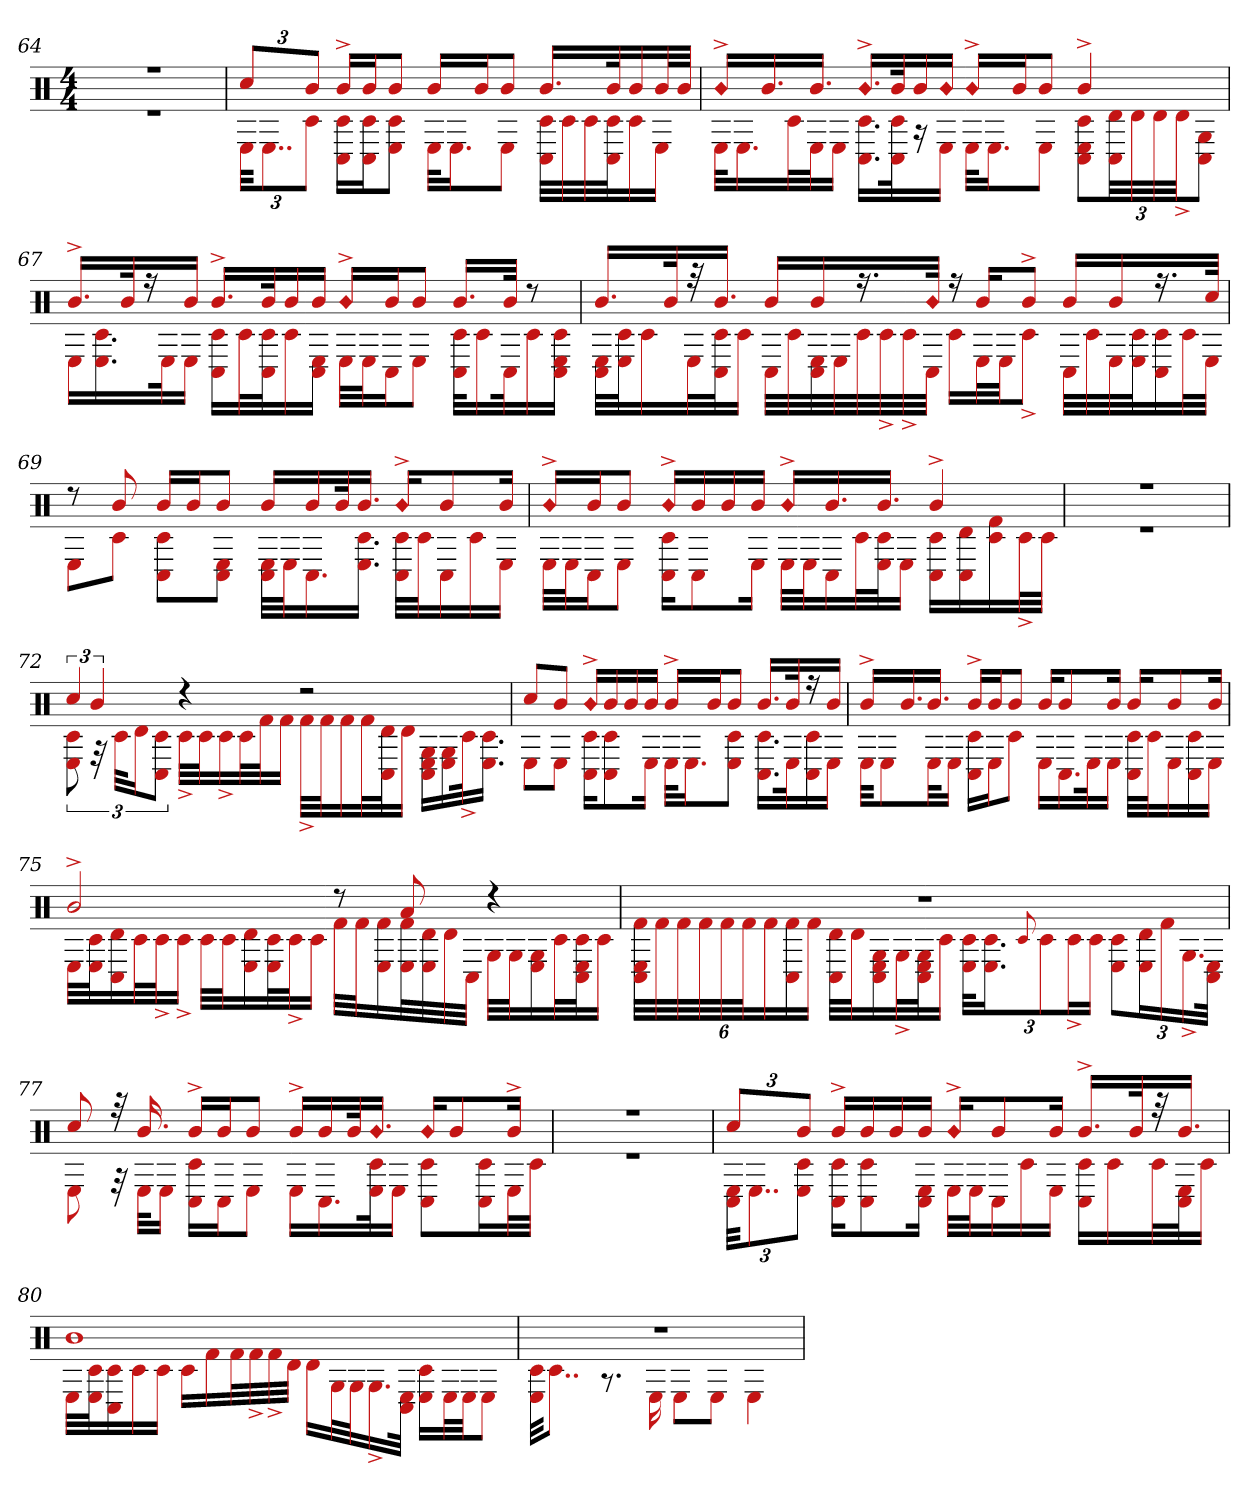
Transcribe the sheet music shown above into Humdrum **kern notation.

**kern
*part1
*staff1
*clefX
*k[]
*M4/4
=64
*^
1r	1r
=65	=65
6cc#	48EKKL
.	12..E
12bJ	12c#J
16b^LL	16C# 16c#LL
16bJ	16c# 16C#J
8bJ	8c# 8EJ
16bLL	32EKLL
.	16.EJ
16bJ	.
8bJ	8EJ
16.bLL	32C# 32c#LLL
.	32c#
.	32c#
32bk	32C# 32c#J
16b	16c#
32bL	16EJJ
32bJJJ	.
=66	=66
!LO:N:head=diamond	!
16b^LL	32EKLL
.	16.E
16.b	.
.	32c#L
16.bJJ	32EJ
.	16EJJ
!LO:N:head=diamond	!
16.b^LL	16.C# 16.c#LL
32bk	32C# 32c#k
16b	16r
!LO:N:head=diamond	!
16bJJ	16EJJ
!LO:N:head=diamond	!
16b^LL	32EKLL
.	16.EJ
16bJ	.
8bJ	8EJ
4b^	12E 12C# 12c#L
.	48C# 48dLL
.	48d
.	48d
.	48d^JJ
.	12C# 12GJ
=67	=67
16.b^LL	16ELL
.	16.E 16.c#
32bk	.
16r	.
.	32Ek
16bJJ	16EJJ
16.b^LL	16C# 16c#LL
.	32c#L
32bk	32C# 32c#J
16b	16c#
16bJJ	16C# 16EJJ
!LO:N:head=diamond	!
16b^LL	32ELLL
.	32EJ
16bJ	16C#J
8bJ	8EJ
16.bLL	32C# 32c#KLL
.	16c#
32bJJk	32C#k
8r	16c#
.	16C# 16E 16c#JJ
=68	=68
16.bLL	32C# 32ELLL
.	32E 32c#J
.	16c#
32bk	.
32r	32EL
16.bJJ	32C# 32c#J
.	16c#JJ
16bLL	32C#LLL
.	32c#
16b	32C# 32E
.	32E
16.r	32c#
.	32c#^
.	32c#^
!LO:N:head=diamond	!
32bJJk	32C#JJJ
16r	16c#LL
16bKL	32EL
.	32EJJ
8b^J	8c#^J
16bLL	32C#LLL
.	32c#
16b	32E
.	32E 32c#J
16.r	16C# 16c#
.	32c#L
32cc#JJk	32EJJJ
=69	=69
8r	8EL
8b	8c#J
16bLL	8C# 8c#L
16bJ	.
8bJ	8C# 8EJ
16bLL	32C# 32ELLL
.	32EJ
16b	16.C#
32bk	.
16.bJJ	16.c# 16.EJJ
!LO:N:head=diamond	!
16b^KL	32C# 32c#LLL
.	32c#J
8b	16C#
.	16c#
16bJk	16EJJ
=70	=70
!LO:N:head=diamond	!
16b^LL	32ELLL
.	32EJ
16bJ	16C#J
8bJ	8EJ
!LO:N:head=diamond	!
16b^LL	16C# 16c#KL
16b	8C#
16b	.
16bJJ	16EJk
!LO:N:head=diamond	!
16b^LL	32ELLL
.	32EJ
16.b	16C#
.	32c#L
16.bJJ	32c# 32EJ
.	16EJJ
4b^	16C# 16c#LL
.	16C# 16d
.	16f# 16c#
.	32c#^L
.	32c#JJJ
=71	=71
1r	1r
=72	=72
12cc#J	12c# 12E
6b	48r
.	48c#KLL
.	24dJ
.	12C# 12c#J
4r	32c#^LLL
.	32c#J
.	16c#^
.	32c#L
.	32f#J
.	16f#JJ
2r	32f#^LLL
.	32f#J
.	16f#
.	32f#L
.	32d 32C#J
.	16dJJ
.	16E 16G 16C#LL
.	16G 16E
.	32c#^k
.	16.E 16.c#JJ
=73	=73
8cc#L	8EL
8bJ	8EJ
!LO:N:head=diamond	!
16b^LL	16C# 16c#KL
16b	8c# 8C#
16b	.
16bJJ	16EJk
16b^LL	32EKLL
.	16.EJ
16bJ	.
8bJ	8E 8c#J
16.bLL	16.C# 16.c#LL
32bk	32Ek
16r	16c# 16C#
16bJJ	16EJJ
=74	=74
16b^LL	32EKKL
.	8E
16.b	.
16.bJJ	32EkL
.	16EJJ
16b^LL	16C# 16c#LL
16bJ	16EJ
8bJ	8c#J
16bKL	16ELL
8b	16.C#
.	32Ek
16bJk	16EJJ
16bKL	32C# 32c#LLL
.	32c#J
8b	16E
.	16c# 16C#
16bJk	16EJJ
=75	=75
2b^	32ELLL
.	32E 32c#J
.	16C# 16d
.	32c#L
.	32c#^J
.	16c#^JJ
.	32c#LLL
.	32c#J
.	16d 16E
.	32E 32c#L
.	32c#^J
.	16c#JJ
8r	32f#LLL
.	32f#J
.	16f# 16E
8a	32E 32f#L
.	32E 32d
.	32d
.	32C#JJJ
4r	32GLLL
.	32GJ
.	16E 16G
.	32c#L
.	32C# 32c# 32EJ
.	16c#JJ
=76	=76
1r	48f# 48C# 48ELLL
.	48f#
.	48f#
.	48f#
.	48f#
.	48f#J
.	24f#
.	24C# 24f#
.	24f#JJ
.	32C# 32dLLL
.	32dJ
.	16C# 16E 16G
.	32G^L
.	32G 32E 32C#J
.	16c#JJ
.	48c# 48EKLL
.	24.E 24.c#J
.	8qqc#
.	12c#
.	24c#^L
.	24c#JJ
.	12E 12c#L
.	24E 24dL
.	24f#
.	24.G^
.	48C# 48EJJk
=77	=77
8cc#	8E
32r	32r
16.b	32EKLL
.	16EJJ
16b^LL	16C# 16c#LL
16bJ	16C#J
8bJ	8EJ
16b^LL	16ELL
16b	16.C#
32bk	.
!LO:N:head=diamond	!
16.bJJ	32E 32c#k
.	16EJJ
!LO:N:head=diamond	!
16bKL	8C# 8c#L
8b	.
.	16c# 16C#L
16b^Jk	32EL
.	32c#JJJ
=78	=78
1r	1r
=79	=79
6cc#	48C# 48EKKL
.	12..E
12bJ	12c# 12EJ
16b^LL	16C# 16c#KL
16b	8C# 8c#
16b	.
16bJJ	16C# 16EJk
!LO:N:head=diamond	!
16b^KL	32ELLL
.	32EJ
8b	16C#
.	16c#
16bJk	16EJJ
16.b^LL	16C# 16c#LL
.	16c#
32bk	.
32r	32c#L
16.bJJ	32C# 32EJ
.	16c#JJ
=80	=80
1b	32ELLL
.	32E 32c#J
.	16c# 16C#
.	16c#
.	16c#JJ
.	16c#LL
.	16f#
.	32f#L
.	32f#^
.	32f#^
.	32dJJJ
.	16dLL
.	32GL
.	32GJ
.	16.G^
.	32C# 32EJJk
.	16c# 16ELL
.	32EL
.	32EJJ
.	8EJ
=81	=81
1r	32E 32c#KKL
.	8..c#J
.	8.r
.	16E
.	8EL
.	8EJ
.	4E
*v	*v
=
*-
